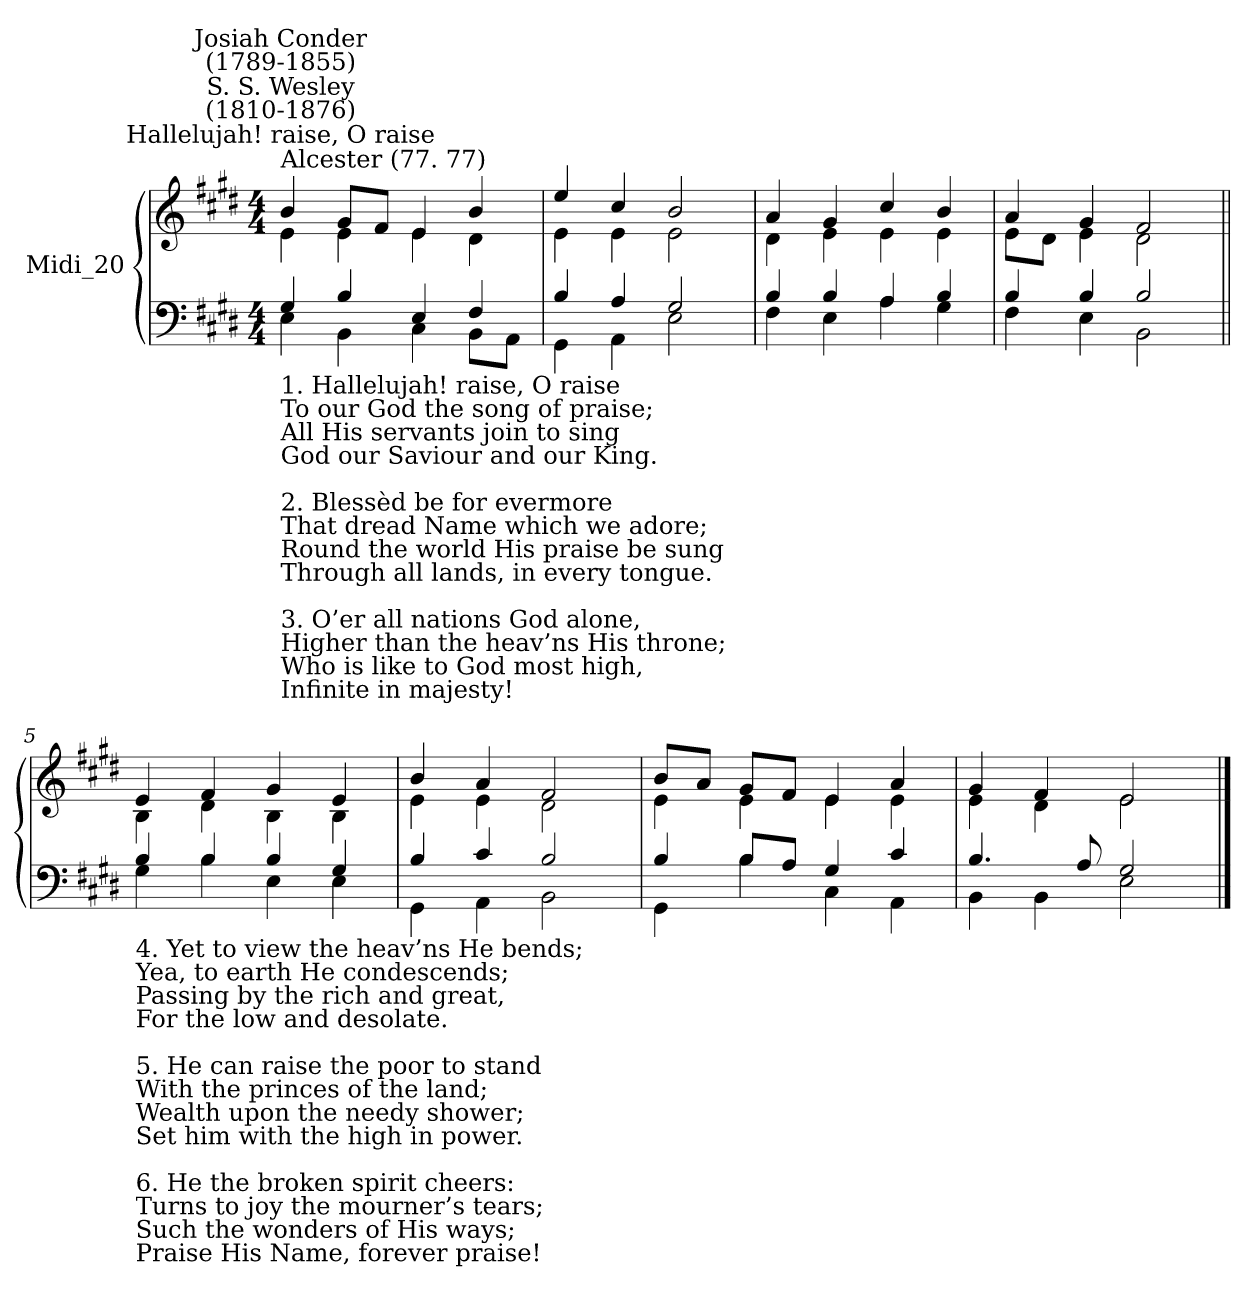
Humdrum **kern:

**kern	**kern
*part2	*part1
*staff2	*staff1
*I"Midi_20	*I"Midi_20
*clefF4	*clefG2
*k[f#c#g#d#]	*k[f#c#g#d#]
*E:	*E:
*M4/4	*M4/4
=1	=1
*^	*^
!	!	!LO:TX:a:t=Alcester (77. 77)	!
!	!	!LO:TX:a:cj:t=Hallelujah! raise, O raise	!
!	!	!LO:TX:a:cj:t=S. S. Wesley\n(1810-1876)	!
!	!	!LO:TX:a:cj:t=Josiah Conder\n(1789-1855)	!
!LO:TX:b:t=1. Hallelujah! raise, O raise\nTo our God the song of praise;\nAll His servants join to sing\nGod our Saviour and our King.\n\n2. Blessèd be for evermore\nThat dread Name which we adore;\nRound the world His praise be sung\nThrough all lands, in every tongue.\n\n3. O’er all nations God alone,\nHigher than the heav’ns His throne;\nWho is like to God most high,\nInfinite in majesty!	!	!	!
4G#/	4E\	4b/	4e\
4B/	4BB\	8g#/L	4e\
.	.	8f#/J	.
4E/	4C#\	4e/	4e\
4F#/	8BB\L	4b/	4d#\
.	8AA\J	.	.
=2	=2	=2	=2
4B/	4GG#\	4ee/	4e\
4A/	4AA\	4cc#/	4e\
2G#/	2E\	2b/	2e\
=3	=3	=3	=3
4B/	4F#\	4a/	4d#\
4B/	4E\	4g#/	4e\
4A/	4A\	4cc#/	4e\
4B/	4G#\	4b/	4e\
=4	=4	=4	=4
4B/	4F#\	4a/	8e\L
.	.	.	8d#\J
4B/	4E\	4g#/	4e\
2B/	2BB\	2f#/	2d#\
=5||	=5||	=5||	=5||
!LO:TX:b:t=4. Yet to view the heav’ns He bends;\nYea, to earth He condescends;\nPassing by the rich and great,\nFor the low and desolate.\n\n5. He can raise the poor to stand\nWith the princes of the land;\nWealth upon the needy shower;\nSet him with the high in power.\n\n6. He the broken spirit cheers&colon;\nTurns to joy the mourner’s tears;\nSuch the wonders of His ways;\nPraise His Name, forever praise!	!	!	!
4B/	4G#\	4e/	4B\
4B/	4B\	4f#/	4d#\
4B/	4E\	4g#/	4B\
4G#/	4E\	4e/	4B\
=6	=6	=6	=6
4B/	4GG#\	4b/	4e\
4c#/	4AA\	4a/	4e\
2B/	2BB\	2f#/	2d#\
=7	=7	=7	=7
4B/	4GG#\	8b/L	4e\
.	.	8a/J	.
8B/L	4B\	8g#/L	4e\
8A/J	.	8f#/J	.
4G#/	4C#\	4e/	4e\
4c#/	4AA\	4a/	4e\
=8	=8	=8	=8
4.B/	4BB\	4g#/	4e\
.	4BB\	4f#/	4d#\
8A/	.	.	.
2G#/	2E\	2e/	2e\
*v	*v	*	*
*	*v	*v
==	==
*-	*-
